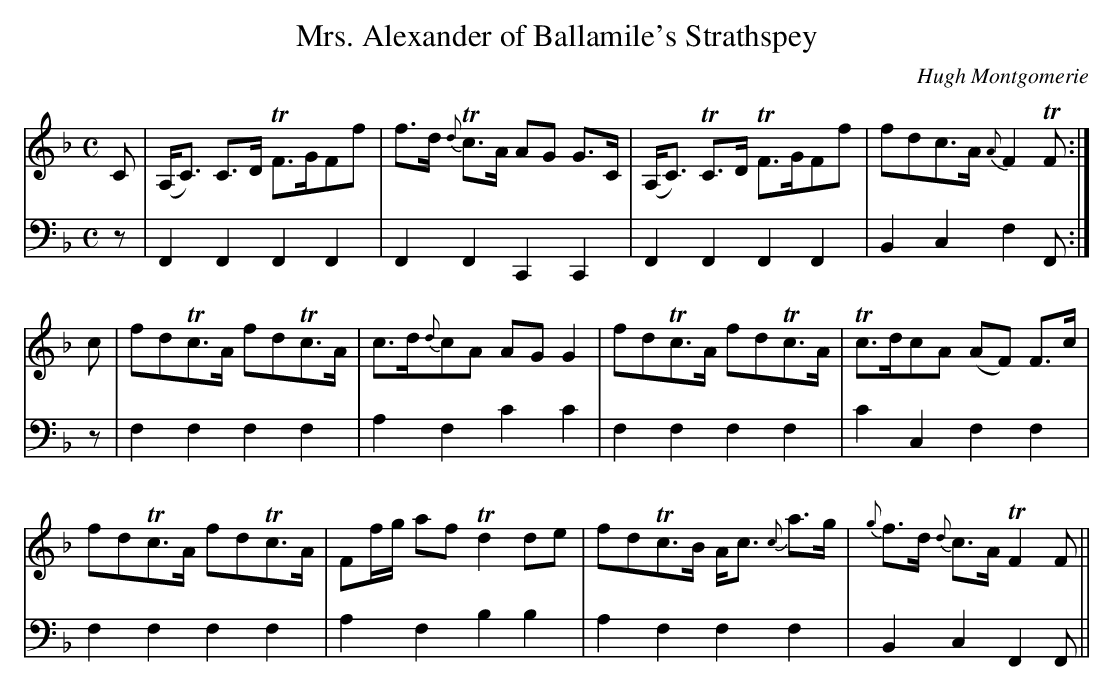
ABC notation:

X:1
T:Mrs. Alexander of Ballamile's Strathspey
C:Hugh Montgomerie
M:C
L:1/16
K:F
V:1
C2|(A,C3) C3D TF3GF2f2|f3d {d}Tc3A A2G2 G3C|(A,C3) TC3D TF3GF2f2|f2d2c3A {A}F4TF2:|
c2|f2d2Tc3A f2d2Tc3A|c3d{d}c2A2 A2-G2G4|f2d2Tc3A f2d2Tc3A|Tc3dc2A2 (A2F2) F3c|
f2d2Tc3A f2d2Tc3A|F2fg a2f2 Td4 d2e2|f2d2Tc3B Ac3 {c}a3g|{g}f3d {d}c3A TF4F2||
V:2  clef = bass
z2|F,,4F,,4F,,4F,,4|F,,4F,,4C,,4C,,4|F,,4F,,4F,,4F,,4|B,,4C,4F,4F,,2:|
z2|F,4F,4F,4F,4|A,4F,4C4C4|F,4F,4F,4F,4|C4C,4F,4F,4|
F,4F,4F,4F,4|A,4F,4B,4B,4|A,4F,4F,4F,4|B,,4C,4F,,4F,,2||
